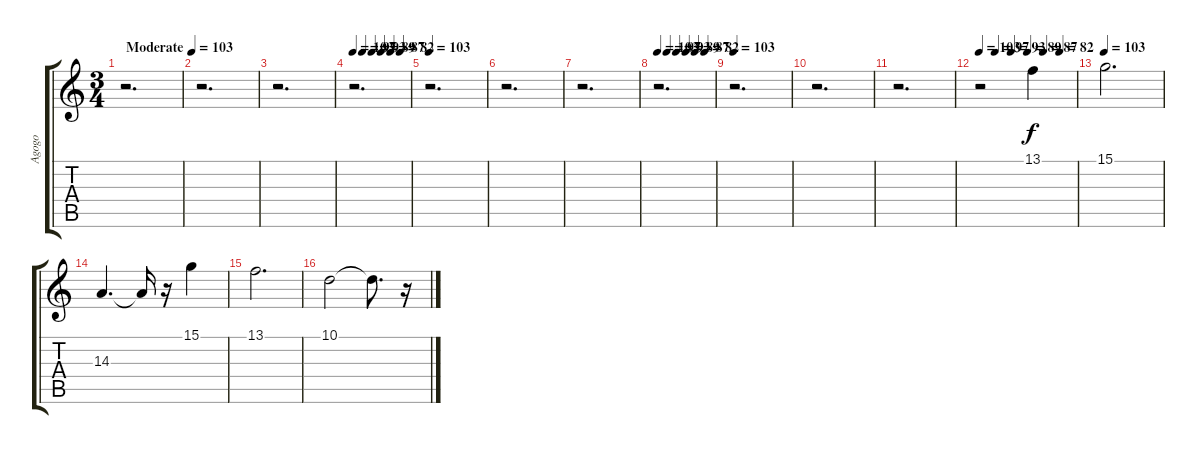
\track ("Agogo" "Agogo") {instrument agogo}
\staff {score tabs}
\tuning (E4 B3 G3 D3 A2 E2) {hide}
\ts (3 4)
\tempo (103 "Moderate")
\clef g2
\ks c
r.2{d dy f instrument agogo} |
r.2{d} |
r.2{d} |
\tempo 103
\tempo (97 0.16666666666666666)
\tempo (93 0.3333333333333333)
\tempo (89 0.5)
\tempo (87 0.6666666666666666)
\tempo (82 0.8333333333333334)
r.2{d} |
\tempo 103
r.2{d} |
r.2{d} |
r.2{d} |
\tempo 103
\tempo (97 0.16666666666666666)
\tempo (93 0.3333333333333333)
\tempo (89 0.5)
\tempo (87 0.6666666666666666)
\tempo (82 0.8333333333333334)
r.2{d} |
\tempo 103
r.2{d} |
r.2{d} |
r.2{d} |
\tempo 103
\tempo (97 0.16666666666666666)
\tempo (93 0.3333333333333333)
\tempo (89 0.5)
\tempo (87 0.6666666666666666)
\tempo (82 0.8333333333333334)
r.2 13.1.4 |
\tempo 103
15.1.2{d} |
14.3.4{d} 14.3{t}.16 r.16 15.1.4 |
13.1.2{d} |
10.1.2 10.1{t}.8{d} r.16
